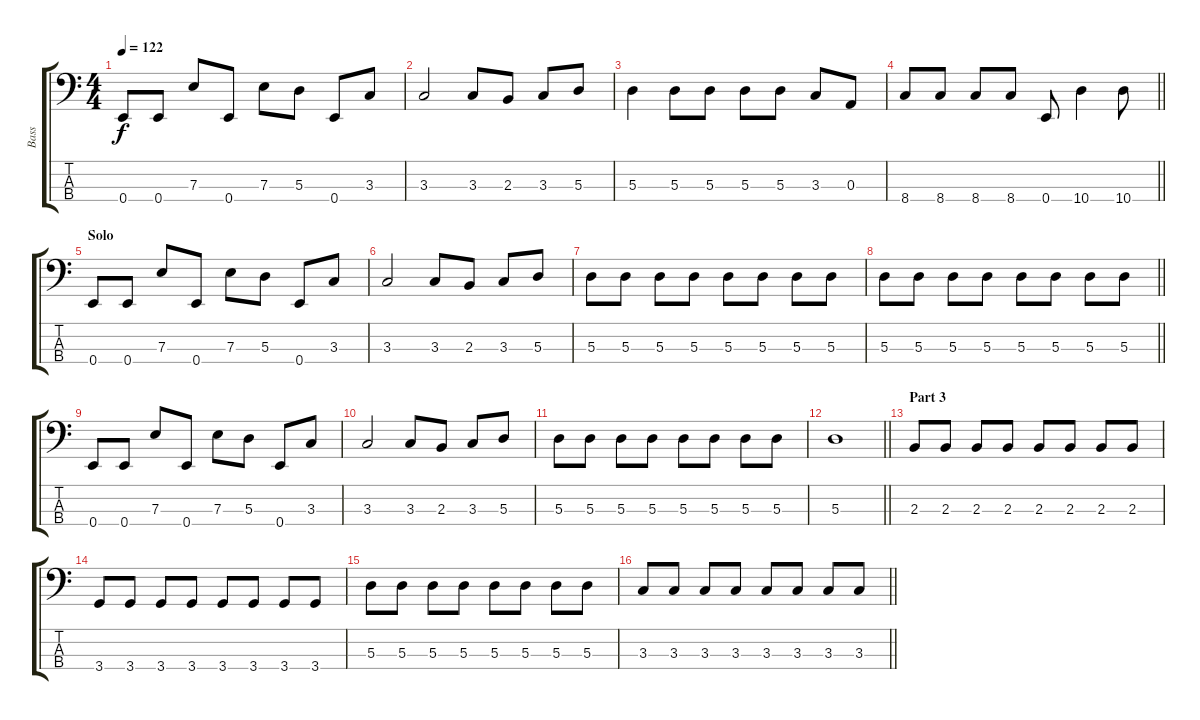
\track ("Bass" "Bass") {instrument electricbasspick}
\staff {score tabs}
\tuning (G2 D2 A1 E1) {hide}
\ts (4 4)
\tempo 122
\clef f4
\ks c
0.4.8{dy f} 0.4.8 7.3.8 0.4.8 7.3.8 5.3.8 0.4.8 3.3.8 |
3.3.2 3.3.8 2.3.8 3.3.8 5.3.8 |
5.3.4 5.3.8 5.3.8 5.3.8 5.3.8 3.3.8 0.3.8 |
\barLineRight lightlight
8.4.8 8.4.8 8.4.8 8.4.8 0.4.8 10.4.4 10.4.8 |
\section ("" "Solo")
0.4.8 0.4.8 7.3.8 0.4.8 7.3.8 5.3.8 0.4.8 3.3.8 |
3.3.2 3.3.8 2.3.8 3.3.8 5.3.8 |
5.3.8 5.3.8 5.3.8 5.3.8 5.3.8 5.3.8 5.3.8 5.3.8 |
\barLineRight lightlight
5.3.8 5.3.8 5.3.8 5.3.8 5.3.8 5.3.8 5.3.8 5.3.8 |
0.4.8 0.4.8 7.3.8 0.4.8 7.3.8 5.3.8 0.4.8 3.3.8 |
3.3.2 3.3.8 2.3.8 3.3.8 5.3.8 |
5.3.8 5.3.8 5.3.8 5.3.8 5.3.8 5.3.8 5.3.8 5.3.8 |
\barLineRight lightlight
5.3.1 |
\section ("" "Part 3")
2.3.8 2.3.8 2.3.8 2.3.8 2.3.8 2.3.8 2.3.8 2.3.8 |
3.4.8 3.4.8 3.4.8 3.4.8 3.4.8 3.4.8 3.4.8 3.4.8 |
5.3.8 5.3.8 5.3.8 5.3.8 5.3.8 5.3.8 5.3.8 5.3.8 |
\barLineRight lightlight
3.3.8 3.3.8 3.3.8 3.3.8 3.3.8 3.3.8 3.3.8 3.3.8
